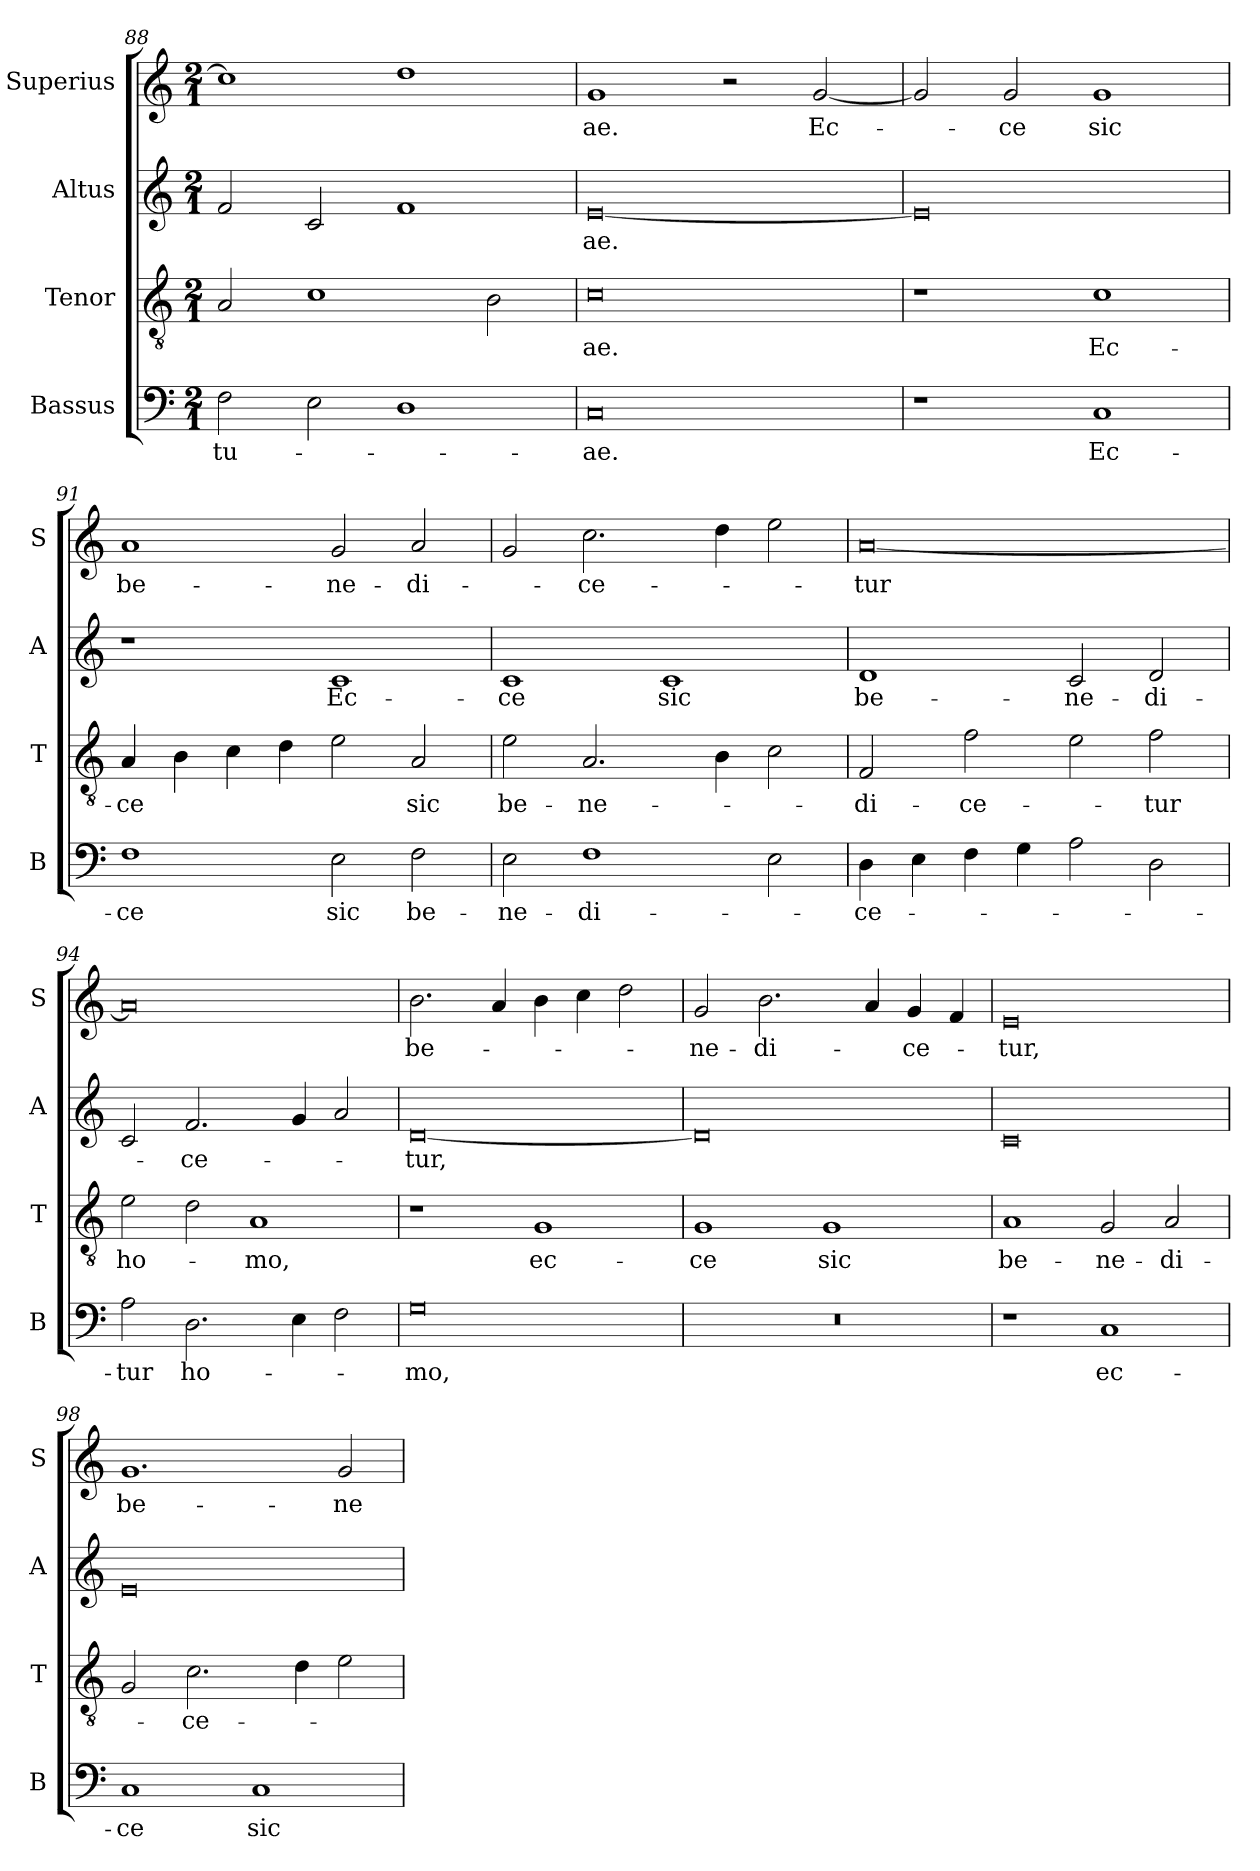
**kern	**text	**kern	**text	**kern	**text	**kern	**text
*part4	*part4	*part3	*part3	*part2	*part2	*part1	*part1
*staff4	*staff4	*staff3	*staff3	*staff2	*staff2	*staff1	*staff1
*I"Bassus	*	*I"Tenor	*	*I"Altus	*	*I"Superius	*
*I'B	*	*I'T	*	*I'A	*	*I'S	*
*clefF4	*	*clefGv2	*	*clefG2	*	*clefG2	*
*k[]	*	*k[]	*	*k[]	*	*k[]	*
*C:	*	*C:	*	*C:	*	*C:	*
*M2/1	*	*M2/1	*	*M2/1	*	*M2/1	*
=88	=88	=88	=88	=88	=88	=88	=88
2F	tu-	2A	.	2f	.	1cc]	.
2E	.	1c	.	2c	.	.	.
1D	.	.	.	1f	.	1dd	.
.	.	2B	.	.	.	.	.
=89	=89	=89	=89	=89	=89	=89	=89
0C	-ae.	0c	-ae.	[0e	-ae.	1g	-ae.
.	.	.	.	.	.	2r	.
.	.	.	.	.	.	[2g	Ec-
=90	=90	=90	=90	=90	=90	=90	=90
1r	.	1r	.	0e]	.	2g]	.
.	.	.	.	.	.	2g	-ce
1C	Ec-	1c	Ec-	.	.	1g	sic
=91	=91	=91	=91	=91	=91	=91	=91
1F	-ce	4A	-ce	1r	.	1a	be-
.	.	4B	.	.	.	.	.
.	.	4c	.	.	.	.	.
.	.	4d	.	.	.	.	.
2E	sic	2e	.	1c	Ec-	2g	-ne-
2F	be-	2A	sic	.	.	2a	-di-
=92	=92	=92	=92	=92	=92	=92	=92
2E	-ne-	2e	be-	1c	-ce	2g	.
1F	-di-	2.A	-ne-	.	.	2.cc	-ce-
.	.	.	.	1c	sic	.	.
.	.	4B	.	.	.	4dd	.
2E	.	2c	.	.	.	2ee	.
=93	=93	=93	=93	=93	=93	=93	=93
4D	-ce-	2F	-di-	1d	be-	[0a	-tur
4E	.	.	.	.	.	.	.
4F	.	2f	-ce-	.	.	.	.
4G	.	.	.	.	.	.	.
2A	.	2e	.	2c	-ne-	.	.
2D	.	2f	-tur	2d	-di-	.	.
=94	=94	=94	=94	=94	=94	=94	=94
2A	-tur	2e	ho-	2c	.	0a]	.
2.D	ho-	2d	.	2.f	-ce-	.	.
.	.	1A	-mo,	.	.	.	.
4E	.	.	.	4g	.	.	.
2F	.	.	.	2a	.	.	.
=95	=95	=95	=95	=95	=95	=95	=95
0G	-mo,	1r	.	[0d	-tur,	2.b	be-
.	.	.	.	.	.	4a	.
.	.	1G	ec-	.	.	4b	.
.	.	.	.	.	.	4cc	.
.	.	.	.	.	.	2dd	.
=96	=96	=96	=96	=96	=96	=96	=96
0r	.	1G	-ce	0d]	.	2g	-ne-
.	.	.	.	.	.	2.b	-di-
.	.	1G	sic	.	.	.	.
.	.	.	.	.	.	4a	.
.	.	.	.	.	.	4g	-ce-
.	.	.	.	.	.	4f	.
=97	=97	=97	=97	=97	=97	=97	=97
1r	.	1A	be-	0c	.	0e	-tur,
1C	ec-	2G	-ne-	.	.	.	.
.	.	2A	-di-	.	.	.	.
=98	=98	=98	=98	=98	=98	=98	=98
1C	-ce	2G	.	0e	.	1.g	be-
.	.	2.c	-ce-	.	.	.	.
1C	sic	.	.	.	.	.	.
.	.	4d	.	.	.	.	.
.	.	2e	.	.	.	2g	-ne-
=	=	=	=	=	=	=	=
*-	*-	*-	*-	*-	*-	*-	*-
